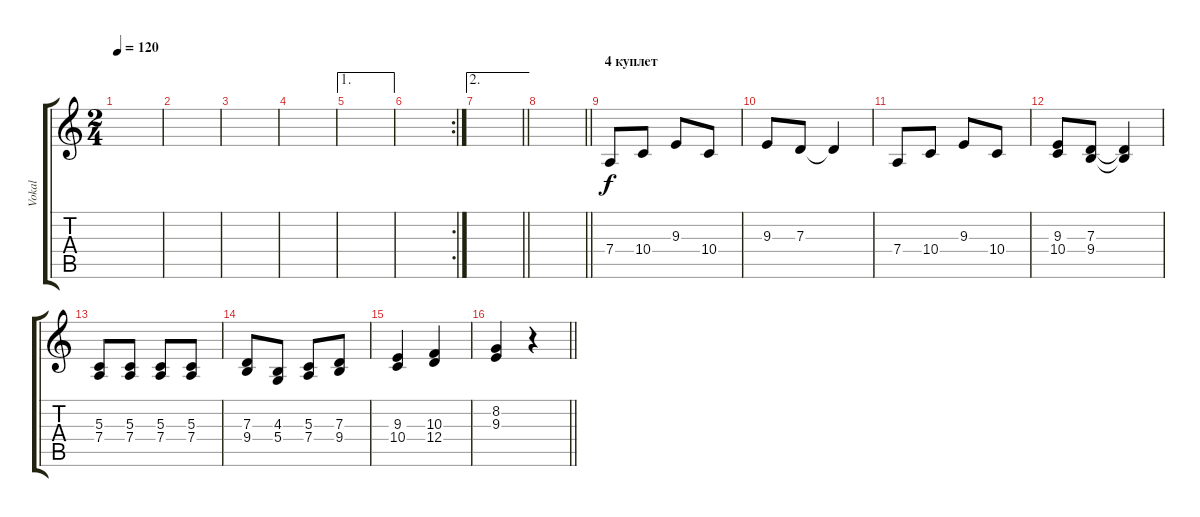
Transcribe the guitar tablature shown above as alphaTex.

\track ("Vokal" "Vokal") {solo instrument acousticgrandpiano}
\staff {score tabs}
\tuning (E4 B3 G3 D3 A2 E2) {hide}
\ts (2 4)
\tempo 120
\clef g2
\ks c
|
|
|
|
\ae 1
|
\rc 2
|
\ae 2
\barLineRight lightlight
|
\section ("" "")
\barLineRight lightlight
|
\section ("" "4 куплет")
7.4.8 10.4.8 9.3.8 10.4.8 |
9.3.8 7.3.8 7.3{t}.4 |
7.4.8 10.4.8 9.3.8 10.4.8 |
(9.3 10.4).8 (7.3 9.4).8 (7.3{t} 9.4{t}).4 |
(5.3 7.4).8 (5.3 7.4).8 (5.3 7.4).8 (5.3 7.4).8 |
(7.3 9.4).8 (4.3 5.4).8 (5.3 7.4).8 (7.3 9.4).8 |
(9.3 10.4).4 (10.3 12.4).4 |
\barLineRight lightlight
(8.2 9.3).4 r.4
